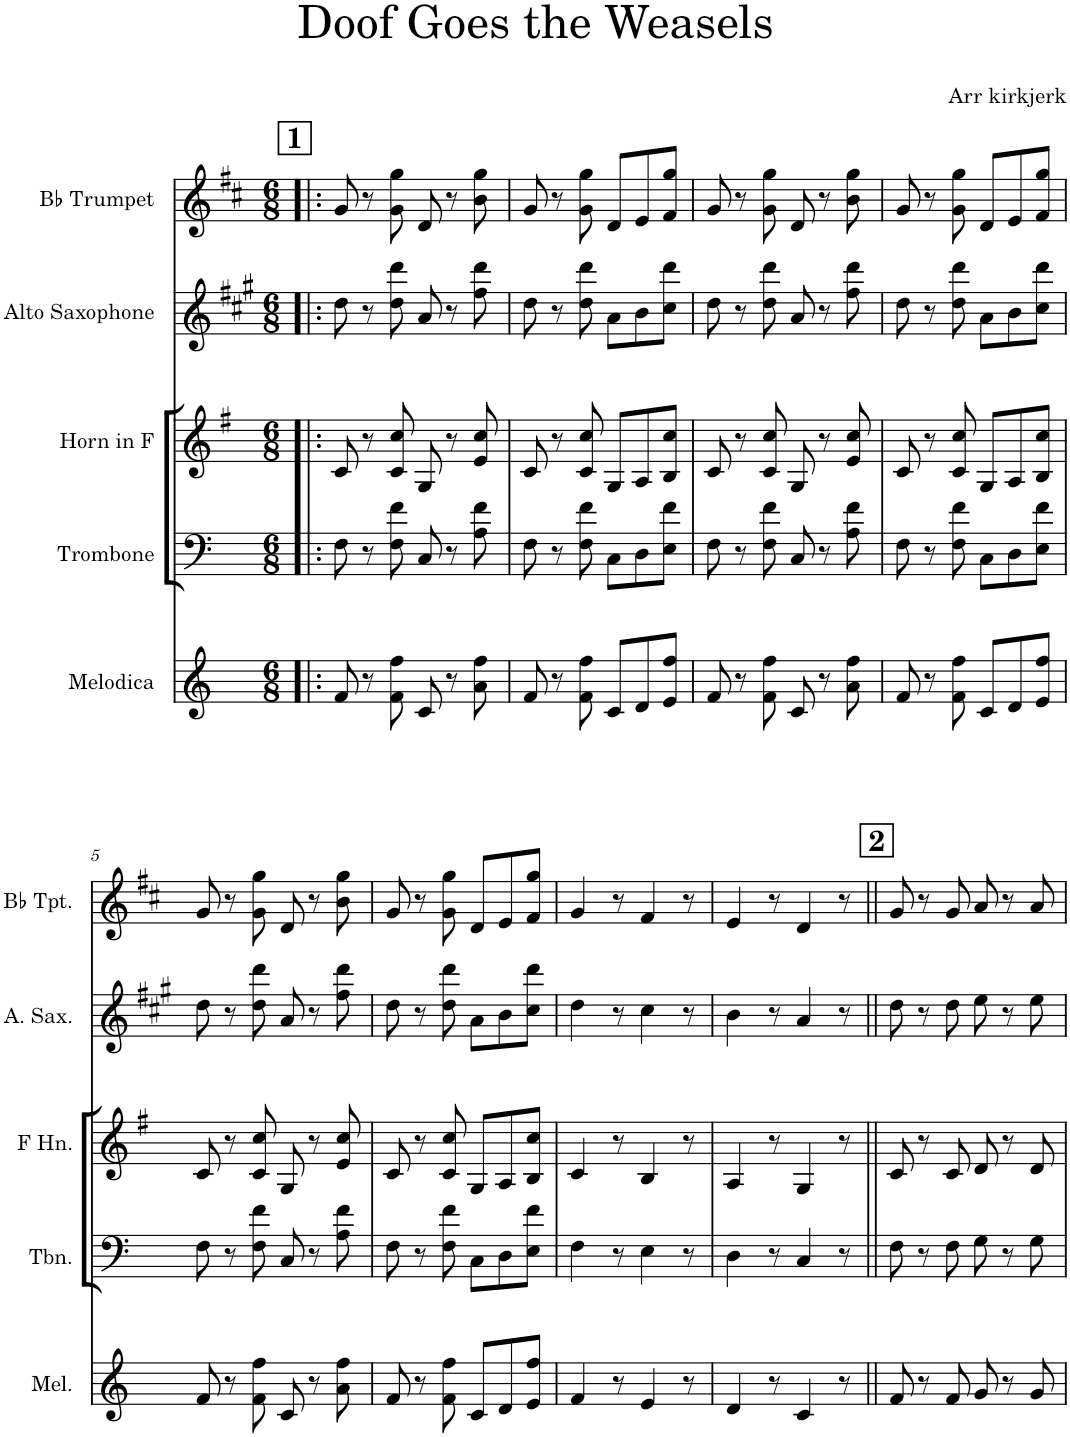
**kern	**kern	**kern	**kern	**kern
*part5	*part4	*part3	*part2	*part1
*staff5	*staff4	*staff3	*staff2	*staff1
*I"Melodica	*I"Trombone	*I"Horn in F	*I"Alto Saxophone	*I"Bb Trumpet
*I'Mel.	*I'Tbn.	*	*I'A. Sax.	*I'Bb Tpt.
*clefG2	*clefF4	*clefG2	*clefG2	*clefG2
*	*	*Trd4c7	*Trd5c9	*Trd1c2
*k[]	*k[]	*k[f#]	*k[f#c#g#]	*k[f#c#]
*M6/8	*M6/8	*M6/8	*M6/8	*M6/8
!!LO:REH:place=s1:a:B:cj:fs=14:t=1
=1!|:	=1!|:	=1!|:	=1!|:	=1!|:
8f/	8F\	8c/	8dd\	8g/
8r	8r	8r	8r	8r
8f\ 8ff\	8F\ 8f\	8c/ 8cc/	8dd\ 8ddd\	8g\ 8gg\
8c/	8C/	8G/	8a/	8d/
8r	8r	8r	8r	8r
8a\ 8ff\	8A\ 8f\	8e/ 8cc/	8ff#\ 8ddd\	8b\ 8gg\
=2	=2	=2	=2	=2
8f/	8F\	8c/	8dd\	8g/
8r	8r	8r	8r	8r
8f\ 8ff\	8F\ 8f\	8c/ 8cc/	8dd\ 8ddd\	8g\ 8gg\
8c/L	8C\L	8G/L	8a\L	8d/L
8d/	8D\	8A/	8b\	8e/
8e/ 8ff/J	8E\ 8f\J	8B/ 8cc/J	8cc#\ 8ddd\J	8f#/ 8gg/J
=3	=3	=3	=3	=3
8f/	8F\	8c/	8dd\	8g/
8r	8r	8r	8r	8r
8f\ 8ff\	8F\ 8f\	8c/ 8cc/	8dd\ 8ddd\	8g\ 8gg\
8c/	8C/	8G/	8a/	8d/
8r	8r	8r	8r	8r
8a\ 8ff\	8A\ 8f\	8e/ 8cc/	8ff#\ 8ddd\	8b\ 8gg\
=4	=4	=4	=4	=4
8f/	8F\	8c/	8dd\	8g/
8r	8r	8r	8r	8r
8f\ 8ff\	8F\ 8f\	8c/ 8cc/	8dd\ 8ddd\	8g\ 8gg\
8c/L	8C\L	8G/L	8a\L	8d/L
8d/	8D\	8A/	8b\	8e/
8e/ 8ff/J	8E\ 8f\J	8B/ 8cc/J	8cc#\ 8ddd\J	8f#/ 8gg/J
!!LO:LB:g=z
=5	=5	=5	=5	=5
8f/	8F\	8c/	8dd\	8g/
8r	8r	8r	8r	8r
8f\ 8ff\	8F\ 8f\	8c/ 8cc/	8dd\ 8ddd\	8g\ 8gg\
8c/	8C/	8G/	8a/	8d/
8r	8r	8r	8r	8r
8a\ 8ff\	8A\ 8f\	8e/ 8cc/	8ff#\ 8ddd\	8b\ 8gg\
=6	=6	=6	=6	=6
8f/	8F\	8c/	8dd\	8g/
8r	8r	8r	8r	8r
8f\ 8ff\	8F\ 8f\	8c/ 8cc/	8dd\ 8ddd\	8g\ 8gg\
8c/L	8C\L	8G/L	8a\L	8d/L
8d/	8D\	8A/	8b\	8e/
8e/ 8ff/J	8E\ 8f\J	8B/ 8cc/J	8cc#\ 8ddd\J	8f#/ 8gg/J
=7	=7	=7	=7	=7
4f/	4F\	4c/	4dd\	4g/
8r	8r	8r	8r	8r
4e/	4E\	4B/	4cc#\	4f#/
8r	8r	8r	8r	8r
=8	=8	=8	=8	=8
4d/	4D\	4A/	4b\	4e/
8r	8r	8r	8r	8r
4c/	4C/	4G/	4a/	4d/
8r	8r	8r	8r	8r
!!LO:REH:place=s1:a:B:cj:fs=14:t=2
=9||	=9||	=9||	=9||	=9||
8f/	8F\	8c/	8dd\	8g/
8r	8r	8r	8r	8r
8f/	8F\	8c/	8dd\	8g/
8g/	8G\	8d/	8ee\	8a/
8r	8r	8r	8r	8r
8g/	8G\	8d/	8ee\	8a/
=	=	=	=	=
*-	*-	*-	*-	*-
